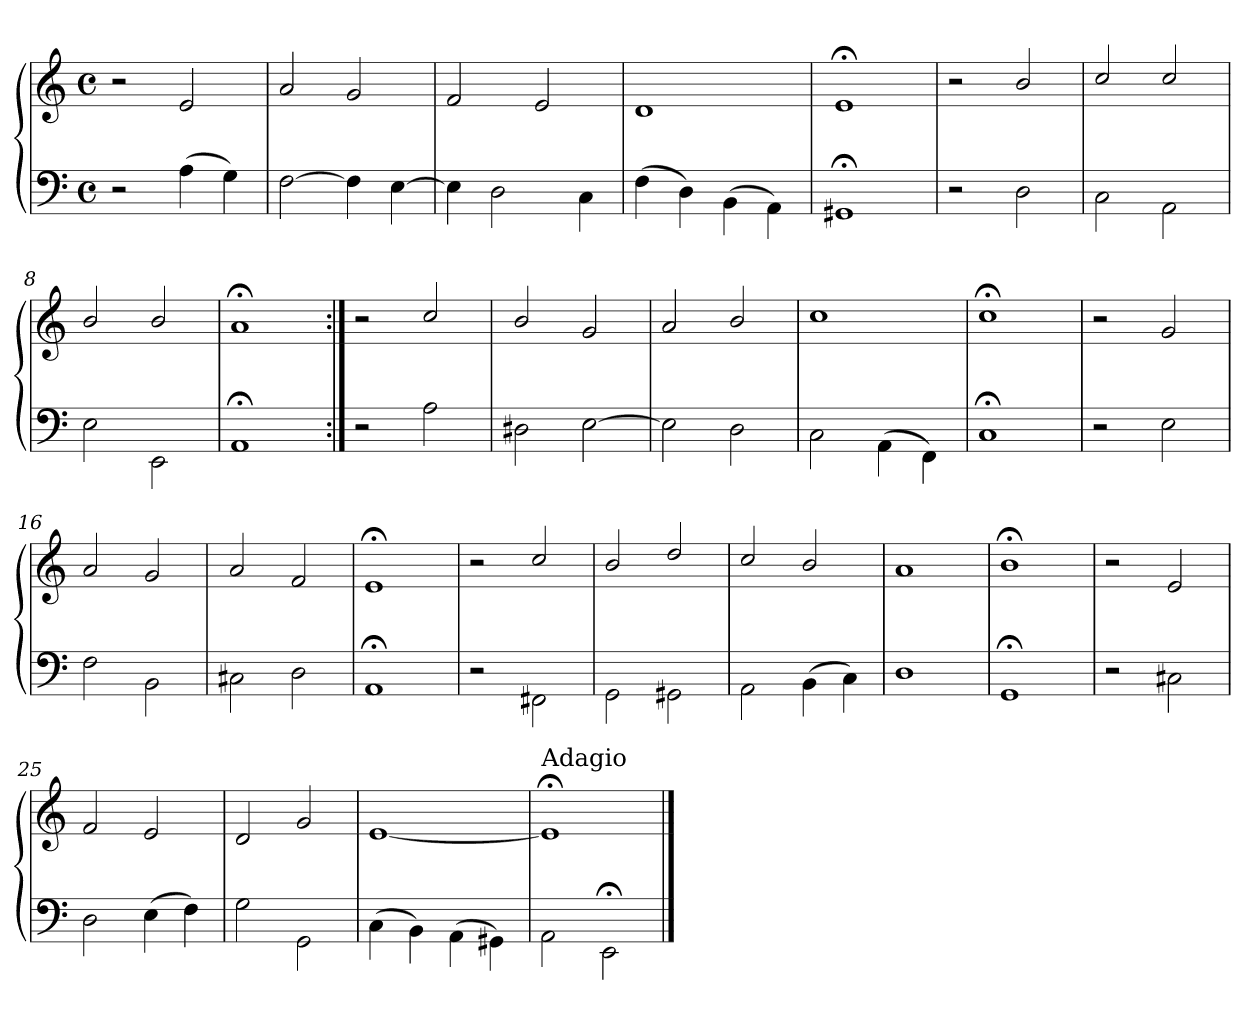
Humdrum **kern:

**kern	**kern
*part1	*part1
*staff2	*staff1
*clefF4	*clefG2
*M4/4	*M4/4
*met(c)	*met(c)
=1	=1
2r	2r
(4A\	2e/
4G\)	.
=2	=2
[2F\	2a/
4F\]	2g/
[4E\	.
=3	=3
4E\]	2f/
2D\	.
.	2e/
4C\	.
=4	=4
(4F\	1d/
4D\)	.
(4BB\	.
4AA\)	.
=5	=5
1GG#X;\	1e;</
=6	=6
2r	2r
2D\	2b/
=7	=7
2C\	2cc/
2AA\	2cc/
=8	=8
2E\	2b/
2EE\	2b/
=9	=9
1AA;\	1a;</
!!LO:LB:g=z
=10:|!	=10:|!
2r	2r
2A\	2cc/
=11	=11
2D#X\	2b/
[2E\	2g/
=12	=12
2E\]	2a/
2D\	2b/
=13	=13
2C\	1cc/
(4AA\	.
4FF\)	.
=14	=14
1C;\	1cc;</
=15	=15
2r	2r
2E\	2g/
=16	=16
2F\	2a/
2BB\	2g/
=17	=17
2C#X\	2a/
2D\	2f/
=18	=18
1AA;\	1e;</
!!LO:LB:g=z
=19	=19
2r	2r
2FF#X\	2cc/
=20	=20
2GG\	2b/
2GG#X\	2dd/
=21	=21
2AA\	2cc/
(4BB\	2b/
4C\)	.
=22	=22
1D\	1a/
=23	=23
1GG;\	1b;</
=24	=24
2r	2r
2C#X\	2e/
=25	=25
2D\	2f/
(4E\	2e/
4F\)	.
=26	=26
2G\	2d/
2GG\	2g/
=27	=27
(4C\	[1e/
4BB\)	.
(4AA\	.
4GG#X\)	.
=28	=28
*	*MM66
!	!LO:TX:t=Adagio
2AA\	1e;</]
2EE;\	.
==	==
*-	*-
